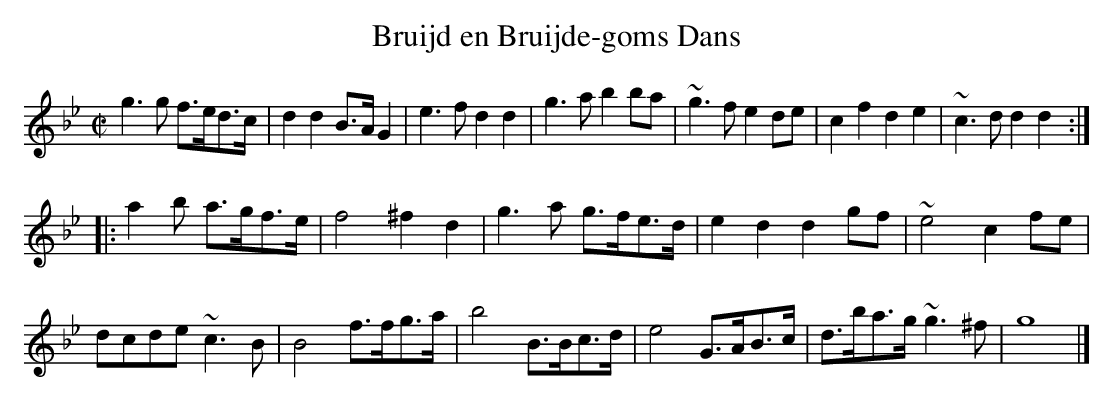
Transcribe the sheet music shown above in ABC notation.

X:1
T:Bruijd en Bruijde-goms Dans
M:C|
K:Gmin
g3g f>ed>c|d2d2B>AG2|e3fd2d2|g3ab2ba|~g3fe2de|c2f2d2e2|~c3dd2d2:|
|:a2b a>gf>e|f4^f2d2|g3a g>fe>d|e2d2d2gf|~e4c2fe|
dcde~c3B|B4f>fg>a|b4B>Bc>d|e4G>AB>c|d>ba>g~g3^f|g8|]
